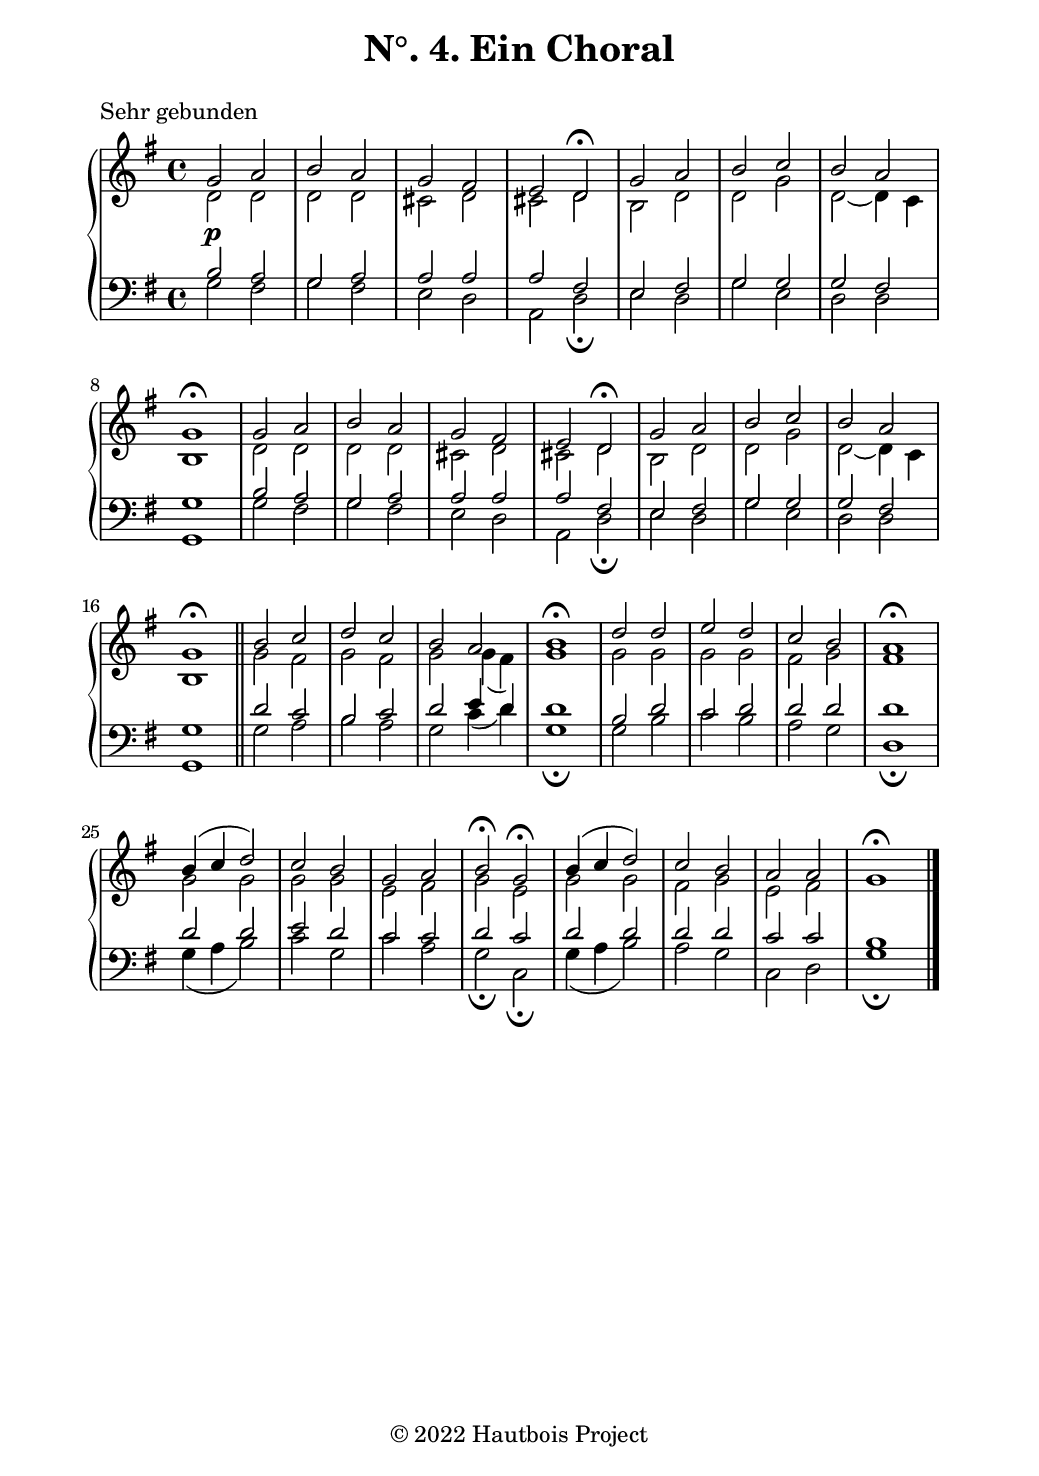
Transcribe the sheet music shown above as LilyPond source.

%! Title: Album für die Jugend, op.68
%! Subtitle: No 4. Ein Choral
%! Subsubtitle:
%! Type: final
%! Status: review
%! Remark: correctness and fingering

\version "2.22.1"
%% Generated by lilypond-book
%% Options: [exampleindent=10.16\mm,indent=0\mm,line-width=14.5\cm,noragged-right,papersize=a5,quote]
%\include "lilypond-book-preamble.ly"
\include "italiano.ly"

%****************************************************************
% Start cut-&-pastable-section

%****************************************************************

\paper {
  % Set paper
  #(set-paper-size "b5")
  indent = 0\mm
  line-width = 14.6\cm
  ragged-right = ##f
  line-width = #(- line-width (* mm 3.000000) (* mm 1))
}

\layout {
  
}

%*****************************************
%  Set Header
%*****************************************
\header {
  title = "N°. 4. Ein Choral"
  subtitle = " "
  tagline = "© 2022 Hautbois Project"
}

%*****************************************
% Start Voice
% Write the voices here
%*****************************************
MyMeter = \time 4/4
%MyTempo = \tempo "Allegro" 4. = 76
MyKey = \key sol \major
PieceName = "Sehr gebunden"

ChoraleS = \relative {
  %bar 1 - 16
  sol'2 la si la sol fad mi re\fermata
  sol la si do si la sol1\fermata
  sol2 la si la sol fad mi re\fermata
  sol la si do si la sol1\fermata
  
  \bar "||"
  
  %bar 17 - 32
  si2 do re do si la si1\fermata
  re2 re mi re do si la1\fermata
  si4( do re2) do si sol la si\fermata sol\fermata
  si4( do re2) do si la la sol1\fermata
  
  \bar "|."
  
}

ChoraleA = \relative {
  %bar 1 - 16
  re'2 \p re re re dod re dod re
  si re re sol re~ re4 do si1
  re2 re re re dod re dod re
  si re re sol re~ re4 do si1
  
  %\bar "||"
  
  %bar 17 - 32
  sol'2 fad sol fad sol sol4( fad) sol1
  sol2 sol sol sol fad sol fad1
  sol2 sol sol sol mi fad sol mi
  sol sol fad sol mi fad { \hide sol1 }

  %\bar "|."
  
}

ChoraleT = \relative {
  %bar 1 - 16
  si2 la sol la la la la fad
  mi fad sol sol sol fad sol1
  si2 la sol la la la la fad
  mi fad sol sol sol fad sol1
  
  %\bar "||"
  
  %bar 17 - 32
  re'2 do si do re mi4 re re1
  si2 re do re re re re1
  re2 re mi re do do re do
  re re re re do do si1

  %\bar "|."
  
}

ChoraleB = \relative {
  %bar 1 - 16
  sol2 fad sol fad mi re la re\fermata
  mi2 re sol mi re re sol,1
  sol'2 fad sol fad mi re la re\fermata
  mi re sol mi re re sol,1
  
  %\bar "||"
  
  %bar 17 - 32
  sol'2 la si la sol do4( re) sol,1\fermata
  sol2 si do si la sol re1\fermata
  sol4( la si2) do sol do la sol\fermata do,\fermata
  sol'4( la si2) la sol do, re sol1\fermata

  %\bar "|."
  
}

%*****************************************
%  Start Score
%*****************************************

%\markup { \vspace #1 }
\score {
  \header {
    piece = \PieceName
  }
  \new PianoStaff <<
    \new Staff { 
      \clef "treble" 
      %\MyTempo
      \MyKey
      \MyMeter
        <<
          \ChoraleS
          \\
          \ChoraleA
        >>
    }
    \new Staff { 
      \clef "bass"
      %\MyTempo
      \MyKey
      \MyMeter
        <<
          \ChoraleT
          \\
          \ChoraleB
        >>
    }
  >>
}
